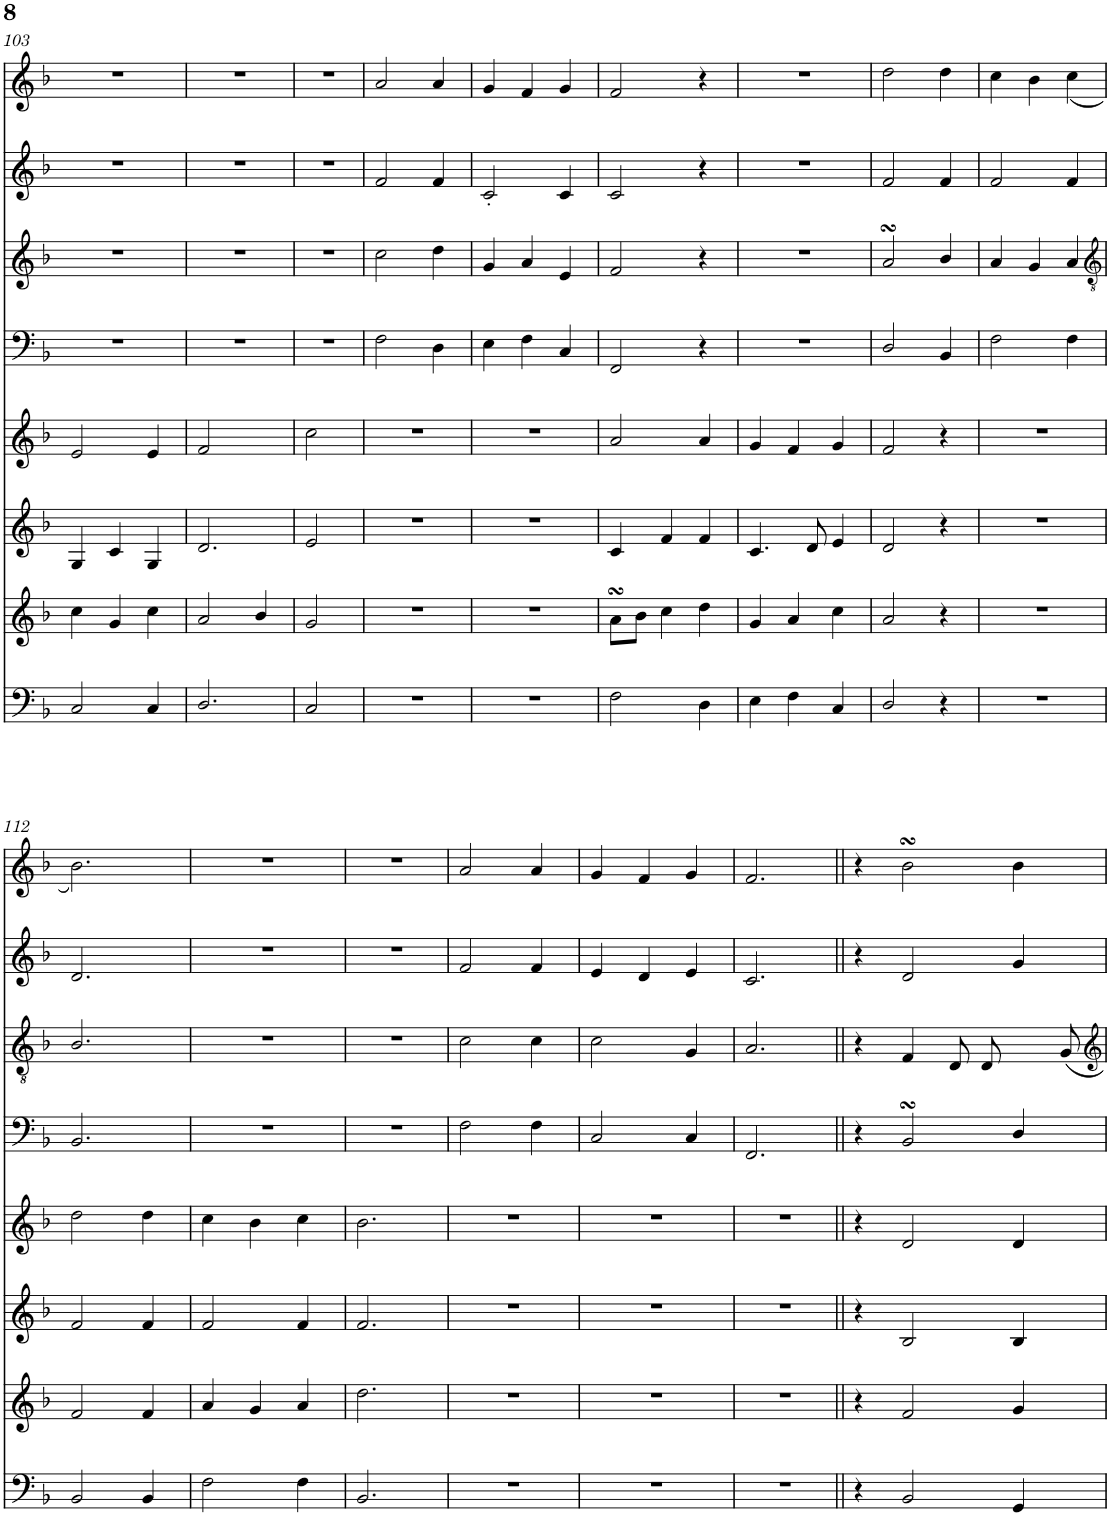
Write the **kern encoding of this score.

**kern	**kern	**kern	**kern	**kern	**kern	**kern	**kern
*part8	*part7	*part6	*part5	*part4	*part3	*part2	*part1
*staff8	*staff7	*staff6	*staff5	*staff4	*staff3	*staff2	*staff1
*I"Voice	*I"Voice	*I"Voice	*I"Voice	*I"Voice	*I"Voice	*I"Voice	*I"Voice
*I'V	*I'V	*I'V	*I'V	*I'V	*I'V	*I'V	*I'V
!!LO:PB:g=z
*clefF4	*clefG2	*clefG2	*clefG2	*clefF4	*clefG2	*clefG2	*clefG2
*k[b-]	*k[b-]	*k[b-]	*k[b-]	*k[b-]	*k[b-]	*k[b-]	*k[b-]
*M3/4	*M3/4	*M3/4	*M3/4	*M3/4	*M3/4	*M3/4	*M3/4
=103	=103	=103	=103	=103	=103	=103	=103
2C/	4cc\	4G/	2e/	2.r	2.r	2.r	2.r
.	4g/	4c/	.	.	.	.	.
4C/	4cc\	4G/	4e/	.	.	.	.
=104	=104	=104	=104	=104	=104	=104	=104
2.D/	2a/	2.d/	2f/	2.r	2.r	2.r	2.r
.	4b-/	.	4ryy	.	.	.	.
=105	=105	=105	=105	=105	=105	=105	=105
2C/	2g/	2e/	2cc\	2.r	2.r	2.r	2.r
4ryy	4ryy	4ryy	4ryy	.	.	.	.
=106	=106	=106	=106	=106	=106	=106	=106
2.r	2.r	2.r	2.r	2F\	2cc\	2f/	2a/
.	.	.	.	4D\	4dd\	4f/	4a/
=107	=107	=107	=107	=107	=107	=107	=107
2.r	2.r	2.r	2.r	4E\	4g/	2c'/	4g/
.	.	.	.	4F\	4a/	.	4f/
.	.	.	.	4C/	4e/	4c/	4g/
=108	=108	=108	=108	=108	=108	=108	=108
2F\	8asSsS\L	4c/	2a/	2FF/	2f/	2c/	2f/
.	8b-\J	.	.	.	.	.	.
.	4cc\	4f/	.	.	.	.	.
4D\	4dd\	4f/	4a/	4r	4r	4r	4r
=109	=109	=109	=109	=109	=109	=109	=109
4E\	4g/	4.c/	4g/	2.r	2.r	2.r	2.r
4F\	4a/	.	4f/	.	.	.	.
.	.	8d/	.	.	.	.	.
4C/	4cc\	4e/	4g/	.	.	.	.
=110	=110	=110	=110	=110	=110	=110	=110
2D/	2a/	2d/	2f/	2D/	2asSsS/	2f/	2dd\
4r	4r	4r	4r	4BB-/	4b-/	4f/	4dd\
=111	=111	=111	=111	=111	=111	=111	=111
2.r	2.r	2.r	2.r	2F\	4a/	2f/	4cc\
.	.	.	.	.	4g/	.	4b-\
.	.	.	.	4F\	4a/	4f/	(<4cc\
!!LO:LB:g=z
=112	=112	=112	=112	=112	=112	=112	=112
*	*	*	*	*	*clefGv2	*	*
2BB-/	2f/	2f/	2dd\	2.BB-/	2.B-/	2.d/	2.b-\)
4BB-/	4f/	4f/	4dd\	.	.	.	.
=113	=113	=113	=113	=113	=113	=113	=113
2F\	4a/	2f/	4cc\	2.r	2.r	2.r	2.r
.	4g/	.	4b-\	.	.	.	.
4F\	4a/	4f/	4cc\	.	.	.	.
=114	=114	=114	=114	=114	=114	=114	=114
2.BB-/	2.dd\	2.f/	2.b-\	2.r	2.r	2.r	2.r
=115	=115	=115	=115	=115	=115	=115	=115
2.r	2.r	2.r	2.r	2F\	2c\	2f/	2a/
.	.	.	.	4F\	4c\	4f/	4a/
=116	=116	=116	=116	=116	=116	=116	=116
2.r	2.r	2.r	2.r	2C/	2c\	4e/	4g/
.	.	.	.	.	.	4d/	4f/
.	.	.	.	4C/	4G/	4e/	4g/
=117	=117	=117	=117	=117	=117	=117	=117
2.r	2.r	2.r	2.r	2.FF/	2.A/	2.c/	2.f/
=118||	=118||	=118||	=118||	=118||	=118||	=118||	=118||
4r	4r	4r	4r	4r	4r	4r	4r
2BB-/	2f/	2B-/	2d/	2BB-sSSs/	4F/	2d/	2b-sSSs\
.	.	.	.	.	8D/	.	.
.	.	.	.	.	8D/	.	.
4GG/	4g/	4B-/	4d/	4D/	4ryy	4g/	4b-\
8ryy	8ryy	8ryy	8ryy	8ryy	8G/	8ryy	8ryy
=	=	=	=	=	=	=	=
*-	*-	*-	*-	*-	*-	*-	*-
